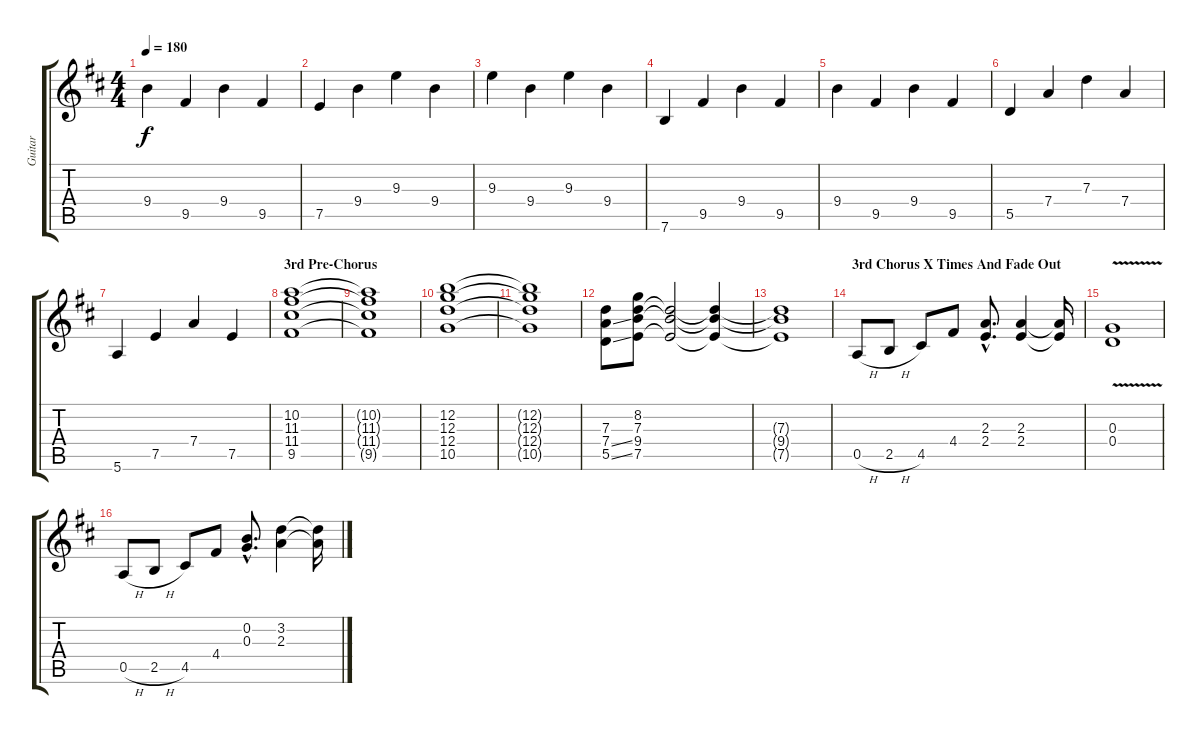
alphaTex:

\track ("Guitar" "Guitar") {instrument overdrivenguitar}
\staff {score tabs}
\tuning (E4 B3 G3 D3 A2 E2) {hide}
\ts (4 4)
\tempo 180
\clef g2
\ks d
9.4.4{dy f} 9.5.4 9.4.4 9.5.4 |
7.5.4 9.4.4 9.3.4 9.4.4 |
9.3.4 9.4.4 9.3.4 9.4.4 |
7.6.4 9.5.4 9.4.4 9.5.4 |
9.4.4 9.5.4 9.4.4 9.5.4 |
5.5.4 7.4.4 7.3.4 7.4.4 |
5.6.4 7.5.4 7.4.4 7.5.4 |
\section ("" "3rd Pre-Chorus")
(10.2 11.3 11.4 9.5).1 |
(10.2{t} 11.3{t} 11.4{t} 9.5{t}).1 |
(12.2 12.3 12.4 10.5).1 |
(12.2{t} 12.3{t} 12.4{t} 10.5{t}).1 |
(7.3 7.4{ss} 5.5{ss}).8 (8.2 7.3 9.4 7.5).8 (7.3{t} 9.4{t} 7.5{t}).2 (7.3{t} 9.4{t} 7.5{t}).4 |
(7.3{t} 9.4{t} 7.5{t}).1 |
\section ("" "3rd Chorus X Times And Fade Out")
0.5{h}.8 2.5{h}.8 4.5.8 4.4.8 (2.3{hac} 2.4{hac}).8{d} (2.3 2.4).4 (2.3{t} 2.4{t}).16 |
(0.3 0.4{v}).1 |
0.5{h}.8 2.5{h}.8 4.5.8 4.4.8 (0.2{hac} 0.3{hac}).8{d} (3.2 2.3).4 (3.2{t} 2.3{t}).16
